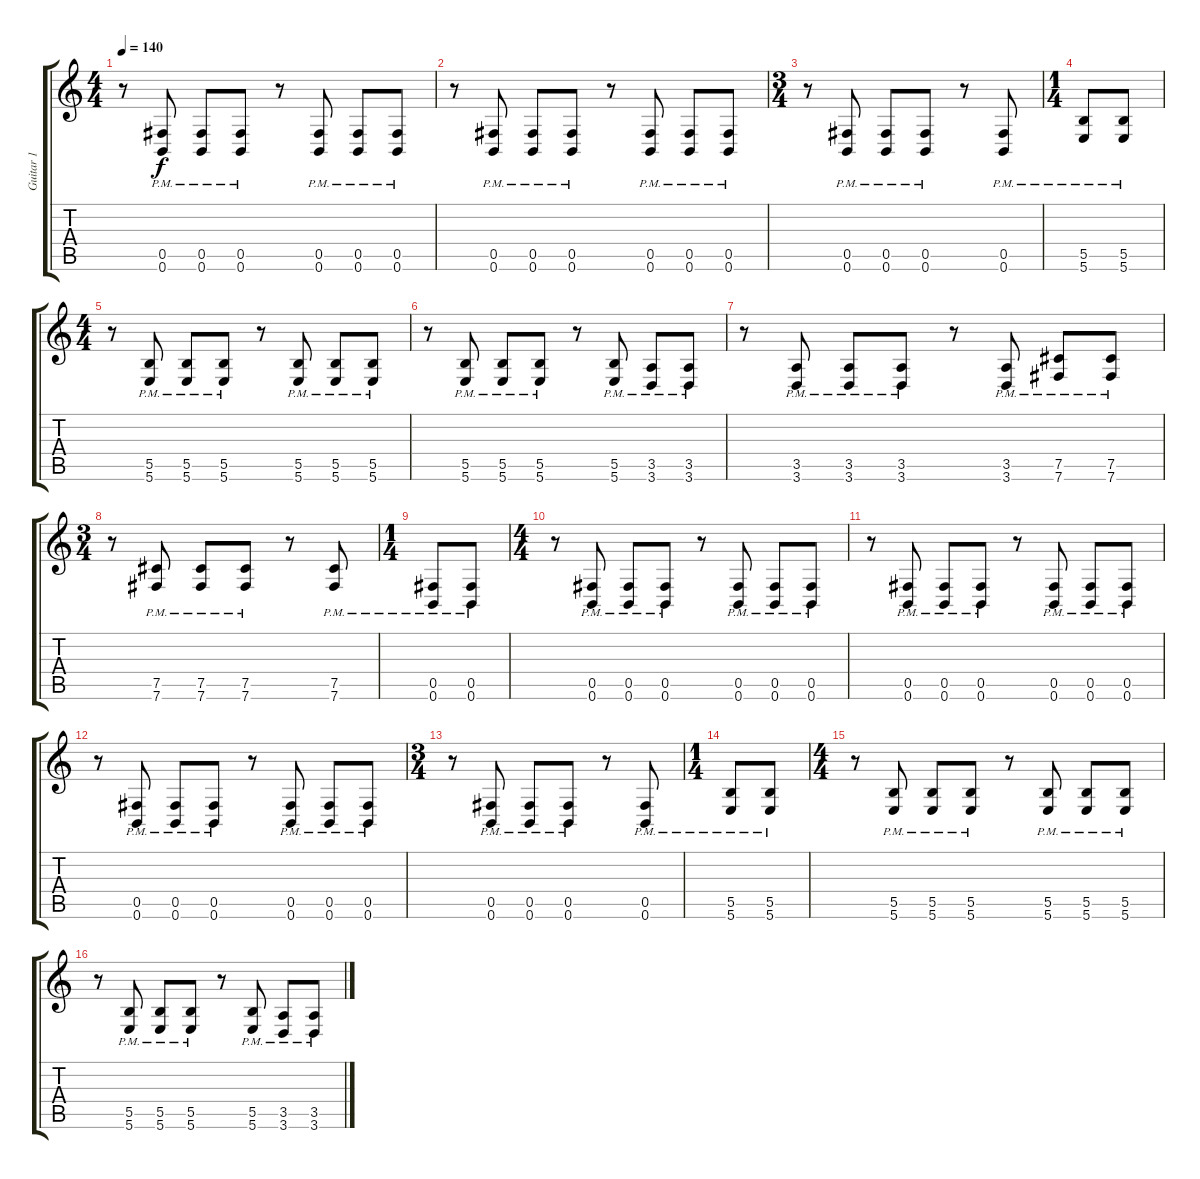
\track ("Guitar 1" "Guitar 1") {instrument overdrivenguitar}
\staff {score tabs}
\tuning (B3 Ab3 E3 B2 Gb2 B1) {hide}
\ts (4 4)
\tempo 140
\clef g2
\ks c
r.8{dy f} (0.5{pm} 0.6{pm}).8 (0.5{pm} 0.6{pm}).8 (0.5{pm} 0.6{pm}).8 r.8 (0.5{pm} 0.6{pm}).8 (0.5{pm} 0.6{pm}).8 (0.5{pm} 0.6{pm}).8 |
r.8 (0.5{pm} 0.6{pm}).8 (0.5{pm} 0.6{pm}).8 (0.5{pm} 0.6{pm}).8 r.8 (0.5{pm} 0.6{pm}).8 (0.5{pm} 0.6{pm}).8 (0.5{pm} 0.6{pm}).8 |
\ts (3 4)
r.8 (0.5{pm} 0.6{pm}).8 (0.5{pm} 0.6{pm}).8 (0.5{pm} 0.6{pm}).8 r.8 (0.5{pm} 0.6{pm}).8 |
\ts (1 4)
(5.5{pm} 5.6{pm}).8 (5.5{pm} 5.6{pm}).8 |
\ts (4 4)
r.8 (5.5{pm} 5.6{pm}).8 (5.5{pm} 5.6{pm}).8 (5.5{pm} 5.6{pm}).8 r.8 (5.5{pm} 5.6{pm}).8 (5.5{pm} 5.6{pm}).8 (5.5{pm} 5.6{pm}).8 |
r.8 (5.5{pm} 5.6{pm}).8 (5.5{pm} 5.6{pm}).8 (5.5{pm} 5.6{pm}).8 r.8 (5.5{pm} 5.6{pm}).8 (3.5{pm} 3.6{pm}).8 (3.5{pm} 3.6{pm}).8 |
r.8 (3.5{pm} 3.6{pm}).8 (3.5{pm} 3.6{pm}).8 (3.5{pm} 3.6{pm}).8 r.8 (3.5{pm} 3.6{pm}).8 (7.5{pm} 7.6{pm}).8 (7.5{pm} 7.6{pm}).8 |
\ts (3 4)
r.8 (7.5{pm} 7.6{pm}).8 (7.5{pm} 7.6{pm}).8 (7.5{pm} 7.6{pm}).8 r.8 (7.5{pm} 7.6).8 |
\ts (1 4)
(0.5{pm} 0.6{pm}).8{volume 9} (0.5{pm} 0.6{pm}).8 |
\ts (4 4)
r.8 (0.5{pm} 0.6{pm}).8 (0.5{pm} 0.6{pm}).8 (0.5{pm} 0.6{pm}).8 r.8 (0.5{pm} 0.6{pm}).8 (0.5{pm} 0.6{pm}).8 (0.5{pm} 0.6{pm}).8 |
r.8 (0.5{pm} 0.6{pm}).8 (0.5{pm} 0.6{pm}).8 (0.5{pm} 0.6{pm}).8 r.8 (0.5{pm} 0.6{pm}).8 (0.5{pm} 0.6{pm}).8 (0.5{pm} 0.6{pm}).8 |
r.8 (0.5{pm} 0.6{pm}).8 (0.5{pm} 0.6{pm}).8 (0.5{pm} 0.6{pm}).8 r.8 (0.5{pm} 0.6{pm}).8 (0.5{pm} 0.6{pm}).8 (0.5{pm} 0.6{pm}).8 |
\ts (3 4)
r.8 (0.5{pm} 0.6{pm}).8 (0.5{pm} 0.6{pm}).8 (0.5{pm} 0.6{pm}).8 r.8 (0.5{pm} 0.6{pm}).8 |
\ts (1 4)
(5.5{pm} 5.6{pm}).8 (5.5{pm} 5.6{pm}).8 |
\ts (4 4)
r.8 (5.5{pm} 5.6{pm}).8 (5.5{pm} 5.6{pm}).8 (5.5{pm} 5.6{pm}).8 r.8 (5.5{pm} 5.6{pm}).8 (5.5{pm} 5.6{pm}).8 (5.5{pm} 5.6{pm}).8 |
r.8 (5.5{pm} 5.6{pm}).8 (5.5{pm} 5.6{pm}).8 (5.5{pm} 5.6{pm}).8 r.8 (5.5{pm} 5.6{pm}).8 (3.5{pm} 3.6{pm}).8 (3.5{pm} 3.6{pm}).8
